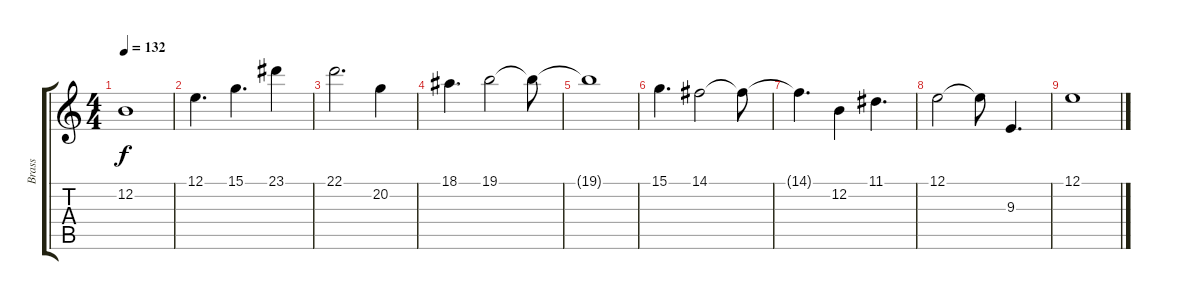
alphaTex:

\track ("Brass" "Brass") {instrument synthbrass1}
\staff {score tabs}
\tuning (E4 B3 G3 D3 A2 E2) {hide}
\ts (4 4)
\tempo 132
\clef g2
\ks c
12.2{t}.1{dy f} |
12.1.4{d} 15.1.4{d} 23.1.4 |
22.1.2{d} 20.2.4 |
18.1.4{d} 19.1.2 19.1{t}.8 |
19.1{t}.1 |
15.1.4{d} 14.1.2 14.1{t}.8 |
14.1{t}.4{d} 12.2.4 11.1.4{d} |
12.1.2 12.1{t}.8 9.3.4{d} |
12.1.1
